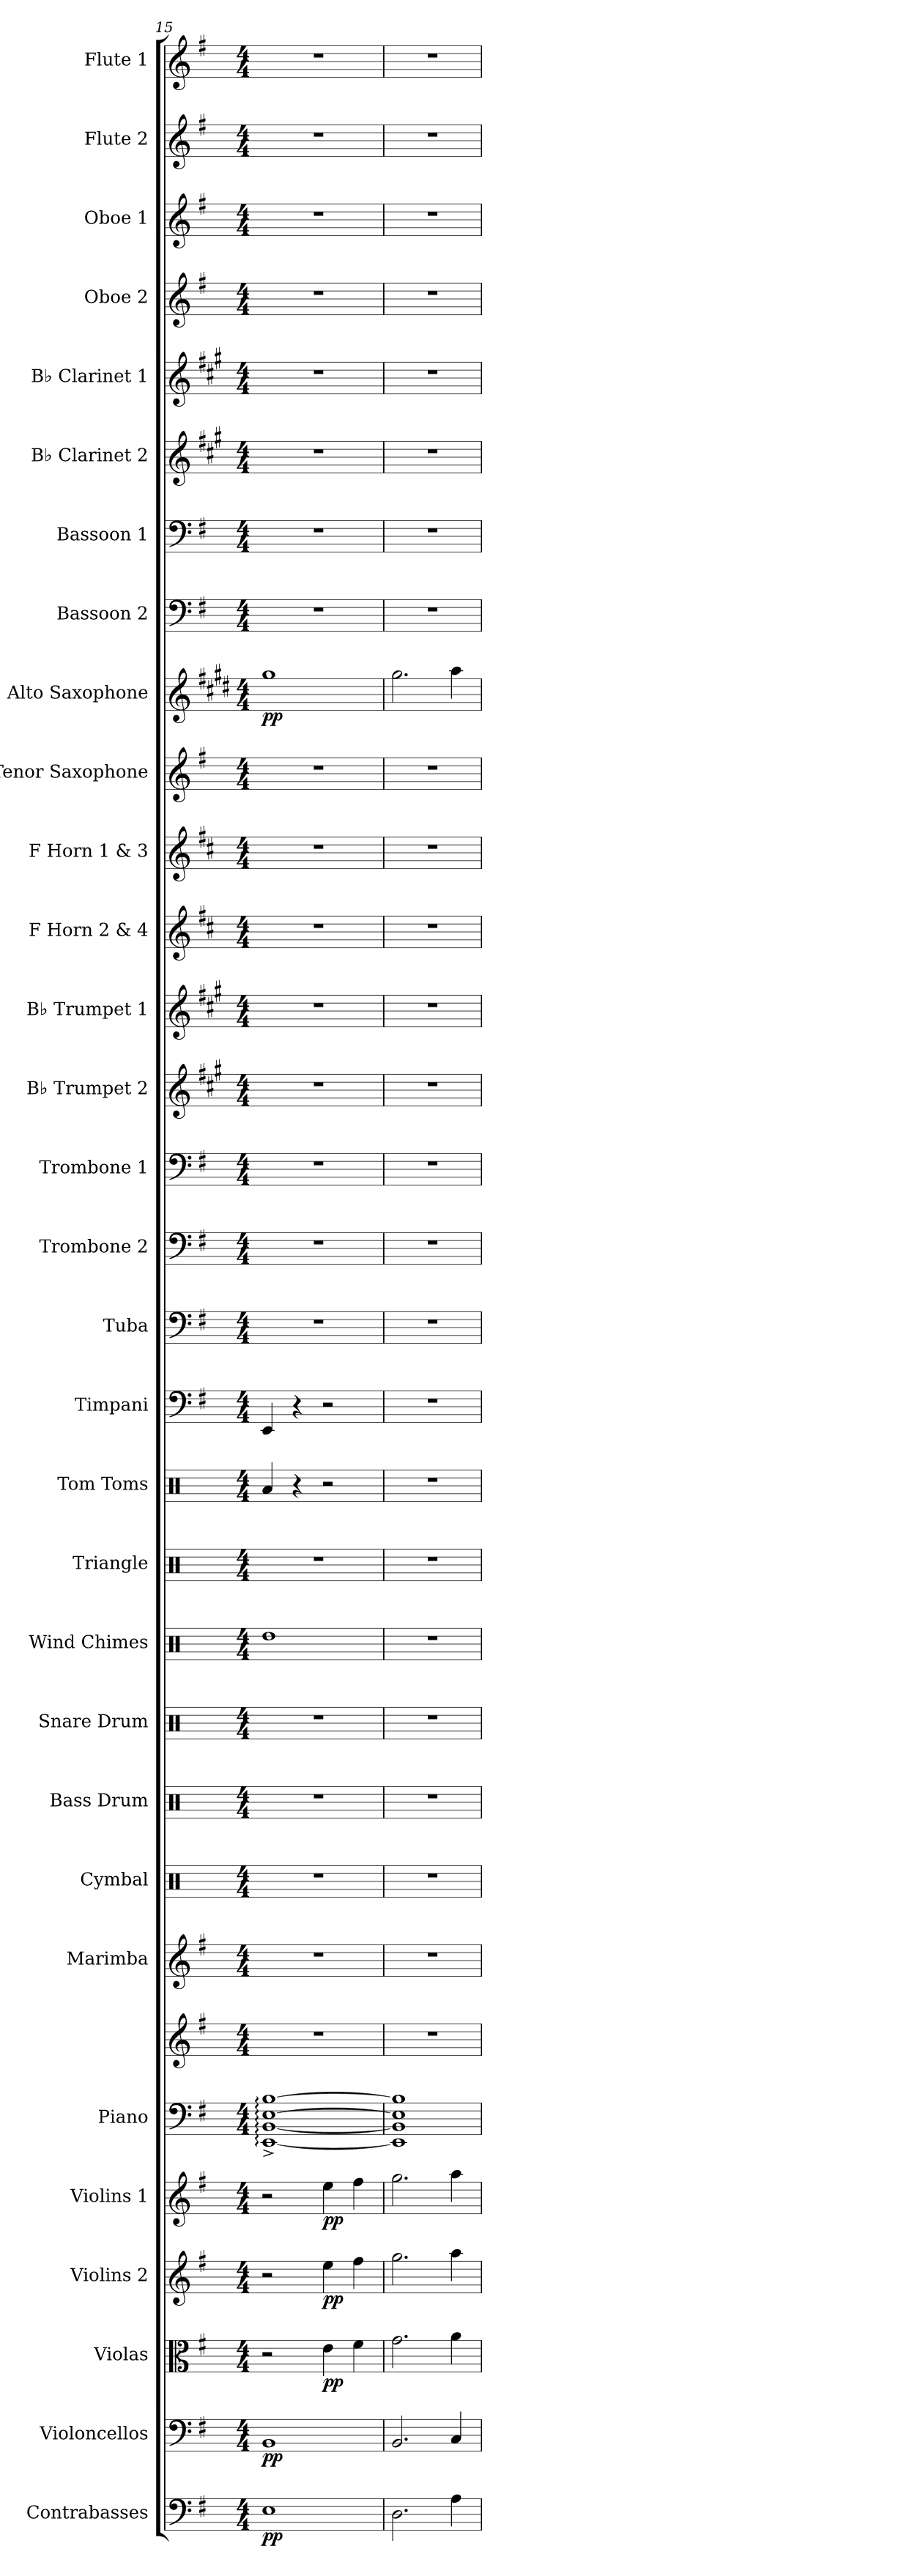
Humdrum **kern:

**kern	**dynam	**kern	**dynam	**kern	**dynam	**kern	**dynam	**kern	**dynam	**kern	**kern	**kern	**kern	**kern	**kern	**kern	**kern	**kern	**kern	**kern	**kern	**kern	**kern	**kern	**kern	**kern	**kern	**kern	**dynam	**kern	**kern	**kern	**kern	**kern	**kern	**kern	**kern
*part31	*part31	*part30	*part30	*part29	*part29	*part28	*part28	*part27	*part27	*part26	*part26	*part25	*part24	*part23	*part22	*part21	*part20	*part19	*part18	*part17	*part16	*part15	*part14	*part13	*part12	*part11	*part10	*part9	*part9	*part8	*part7	*part6	*part5	*part4	*part3	*part2	*part1
*staff32	*staff32	*staff31	*staff31	*staff30	*staff30	*staff29	*staff29	*staff28	*staff28	*staff27	*staff26	*staff25	*staff24	*staff23	*staff22	*staff21	*staff20	*staff19	*staff18	*staff17	*staff16	*staff15	*staff14	*staff13	*staff12	*staff11	*staff10	*staff9	*staff9	*staff8	*staff7	*staff6	*staff5	*staff4	*staff3	*staff2	*staff1
*I"Contrabasses	*	*I"Violoncellos	*	*I"Violas	*	*I"Violins 2	*	*I"Violins 1	*	*I"Piano	*	*I"Marimba	*I"Cymbal	*I"Bass Drum	*I"Snare Drum	*I"Wind Chimes	*I"Triangle	*I"Tom Toms	*I"Timpani	*I"Tuba	*I"Trombone 2	*I"Trombone 1	*I"B♭ Trumpet 2	*I"B♭ Trumpet 1	*I"F Horn 2 &amp; 4	*I"F Horn 1 &amp; 3	*I"Tenor Saxophone	*I"Alto Saxophone	*	*I"Bassoon 2	*I"Bassoon 1	*I"B♭ Clarinet 2	*I"B♭ Clarinet 1	*I"Oboe 2	*I"Oboe 1	*I"Flute 2	*I"Flute 1
*I'Cbs.	*	*I'Vcs.	*	*I'Vlas.	*	*I'Vlns. 2	*	*I'Vlns. 1	*	*I'Pno.	*	*I'Mrm.	*I'Cym.	*I'B. Dr.	*I'Sn. Dr.	*I'Wd. Ch.	*I'Trgl.	*I'Toms	*I'Timp.	*I'Tba.	*I'Tbn. 2	*I'Tbn. 1	*I'B♭ Tpt. 2	*I'B♭ Tpt. 1	*I'F Hn. 2 4	*I'F Hn. 1 3	*I'T. Sax.	*I'A. Sax.	*	*I'Bsn. 2	*I'Bsn. 1	*I'B♭ Cl. 2	*I'B♭ Cl. 1	*I'Ob. 2	*I'Ob. 1	*I'Fl. 2	*I'Fl. 1
*clefF4	*	*clefF4	*	*clefC3	*	*clefG2	*	*clefG2	*	*clefF4	*clefG2	*clefG2	*clefX	*clefX	*clefX	*clefX	*clefX	*clefX	*clefF4	*clefF4	*clefF4	*clefF4	*clefG2	*clefG2	*clefG2	*clefG2	*clefG2	*clefG2	*	*clefF4	*clefF4	*clefG2	*clefG2	*clefG2	*clefG2	*clefG2	*clefG2
*ITrd7c12	*	*	*	*	*	*	*	*	*	*	*	*	*	*	*	*	*	*	*	*	*	*	*ITrd1c2	*ITrd1c2	*ITrd4c7	*ITrd4c7	*ITrd8c14	*ITrd5c9	*	*	*	*ITrd1c2	*ITrd1c2	*	*	*	*
*k[f#]	*	*k[f#]	*	*k[f#]	*	*k[f#]	*	*k[f#]	*	*k[f#]	*k[f#]	*k[f#]	*k[]	*k[]	*k[]	*k[]	*k[]	*k[]	*k[f#]	*k[f#]	*k[f#]	*k[f#]	*k[f#]	*k[f#]	*k[f#]	*k[f#]	*k[f#]	*k[f#]	*	*k[f#]	*k[f#]	*k[f#]	*k[f#]	*k[f#]	*k[f#]	*k[f#]	*k[f#]
*M4/4	*	*M4/4	*	*M4/4	*	*M4/4	*	*M4/4	*	*M4/4	*M4/4	*M4/4	*M4/4	*M4/4	*M4/4	*M4/4	*M4/4	*M4/4	*M4/4	*M4/4	*M4/4	*M4/4	*M4/4	*M4/4	*M4/4	*M4/4	*M4/4	*M4/4	*	*M4/4	*M4/4	*M4/4	*M4/4	*M4/4	*M4/4	*M4/4	*M4/4
=15	=15	=15	=15	=15	=15	=15	=15	=15	=15	=15	=15	=15	=15	=15	=15	=15	=15	=15	=15	=15	=15	=15	=15	=15	=15	=15	=15	=15	=15	=15	=15	=15	=15	=15	=15	=15	=15
!	!LO:DY:b	!	!LO:DY:b	!	!	!	!	!	!	!	!	!	!	!	!	!	!	!	!	!	!	!	!	!	!	!	!	!	!LO:DY:b	!	!	!	!	!	!	!	!
1EE	pp	1BB	pp	2r	.	2r	.	2r	.	[1EE:^ [1BB:^ [1E:^ [1B:^	1r	1r	1r	1r	1r	1Rdd	1r	4Ra/	4EE/	1r	1r	1r	1r	1r	1r	1r	1r	1b	pp	1r	1r	1r	1r	1r	1r	1r	1r
.	.	.	.	.	.	.	.	.	.	.	.	.	.	.	.	.	.	4r	4r	.	.	.	.	.	.	.	.	.	.	.	.	.	.	.	.	.	.
!	!	!	!	!	!LO:DY:b	!	!LO:DY:b	!	!LO:DY:b	!	!	!	!	!	!	!	!	!	!	!	!	!	!	!	!	!	!	!	!	!	!	!	!	!	!	!	!
.	.	.	.	4e\	pp	4ee\	pp	4ee\	pp	.	.	.	.	.	.	.	.	2r	2r	.	.	.	.	.	.	.	.	.	.	.	.	.	.	.	.	.	.
.	.	.	.	4f#\	.	4ff#\	.	4ff#\	.	.	.	.	.	.	.	.	.	.	.	.	.	.	.	.	.	.	.	.	.	.	.	.	.	.	.	.	.
=16	=16	=16	=16	=16	=16	=16	=16	=16	=16	=16	=16	=16	=16	=16	=16	=16	=16	=16	=16	=16	=16	=16	=16	=16	=16	=16	=16	=16	=16	=16	=16	=16	=16	=16	=16	=16	=16
2.DD\	.	2.BB/	.	2.g\	.	2.gg\	.	2.gg\	.	1EE] 1BB] 1E] 1B]	1r	1r	1r	1r	1r	1r	1r	1r	1r	1r	1r	1r	1r	1r	1r	1r	1r	2.b\	.	1r	1r	1r	1r	1r	1r	1r	1r
4AA\	.	4C/	.	4a\	.	4aa\	.	4aa\	.	.	.	.	.	.	.	.	.	.	.	.	.	.	.	.	.	.	.	4cc\	.	.	.	.	.	.	.	.	.
=	=	=	=	=	=	=	=	=	=	=	=	=	=	=	=	=	=	=	=	=	=	=	=	=	=	=	=	=	=	=	=	=	=	=	=	=	=
*-	*-	*-	*-	*-	*-	*-	*-	*-	*-	*-	*-	*-	*-	*-	*-	*-	*-	*-	*-	*-	*-	*-	*-	*-	*-	*-	*-	*-	*-	*-	*-	*-	*-	*-	*-	*-	*-
